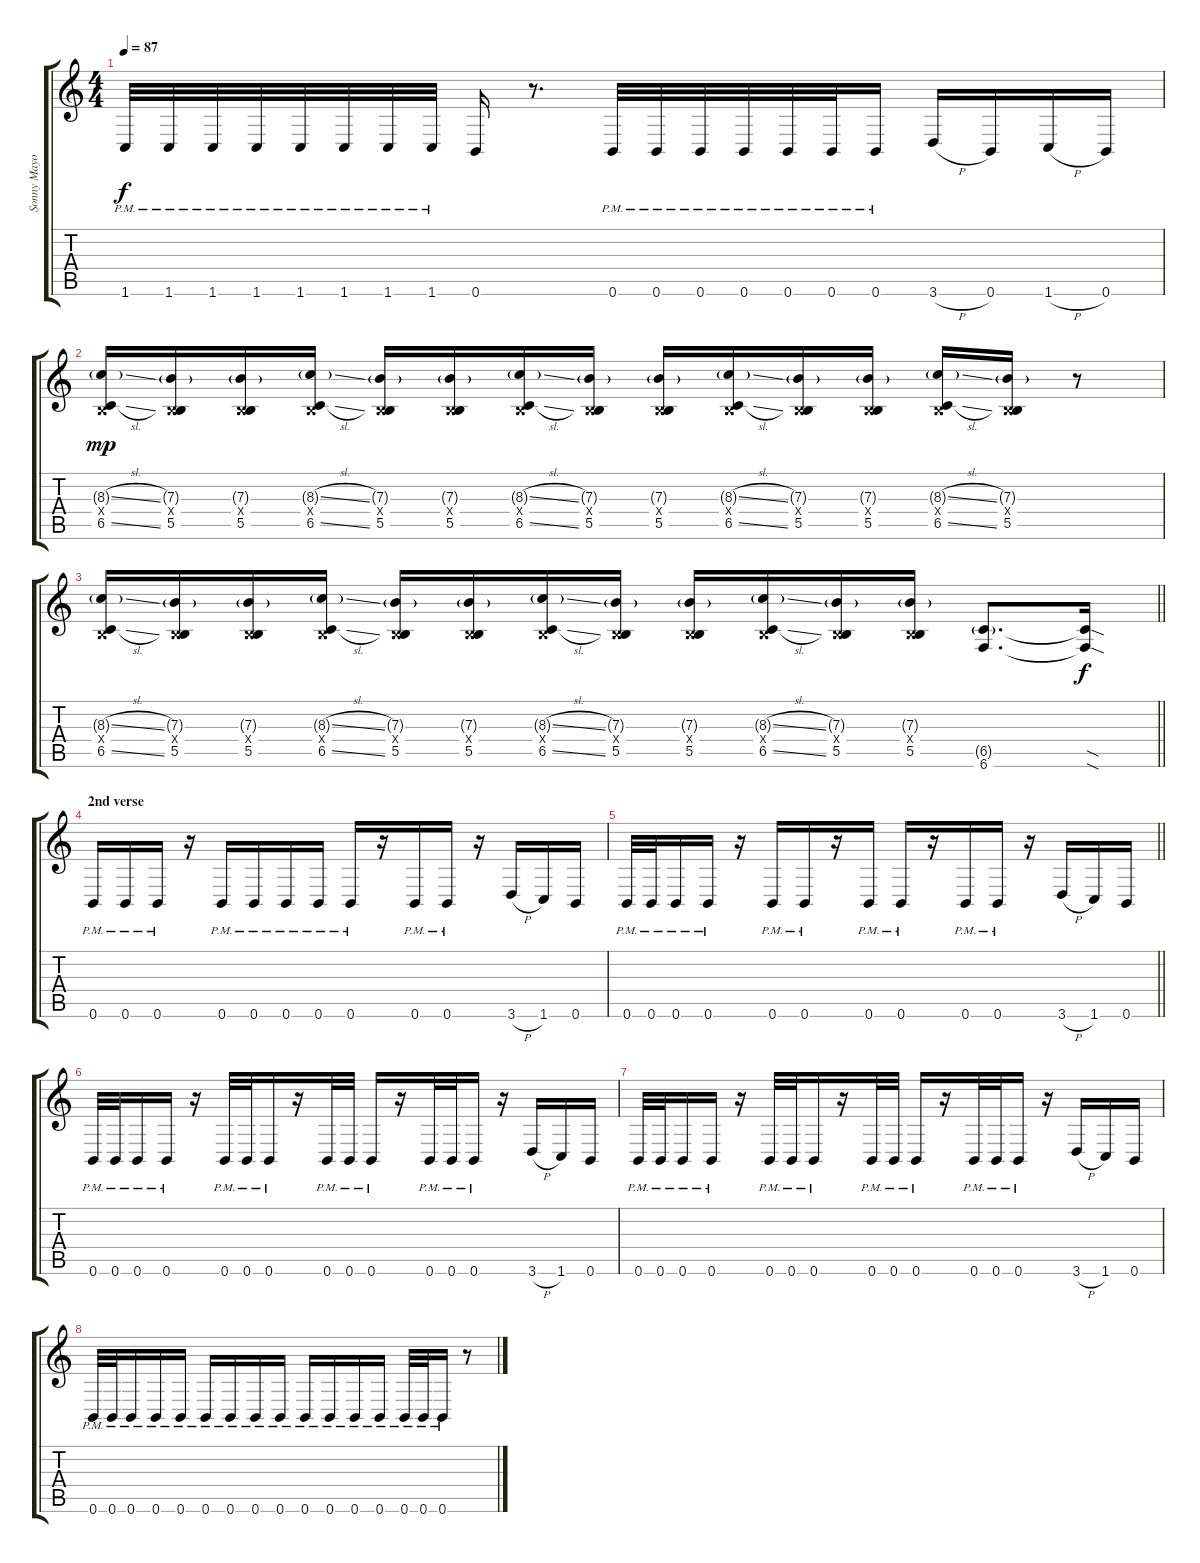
\track ("Sonny Mayo/Clint Lowery" "Sonny Mayo") {instrument distortionguitar}
\staff {score tabs}
\tuning (Db4 Ab3 E3 B2 Gb2 B1) {hide}
\ts (4 4)
\tempo 87
\clef g2
\ks c
1.6{pm}.32{dy f} 1.6{pm}.32 1.6{pm}.32 1.6{pm}.32 1.6{pm}.32 1.6{pm}.32 1.6{pm}.32 1.6{pm}.32 0.6.16 r.8{d} 0.6{pm}.32 0.6{pm}.32 0.6{pm}.32 0.6{pm}.32 0.6{pm}.32 0.6{pm}.32 0.6{pm}.16 3.6{h}.16 0.6.16 1.6{h}.16 0.6.16 |
(8.3{sl g} 0.4{x} 6.5{sl}).16{dy mp} (7.3{g} 0.4{x} 5.5).16 (7.3{g} 0.4{x} 5.5).16 (8.3{sl g} 0.4{x} 6.5{sl}).16 (7.3{g} 0.4{x} 5.5).16 (7.3{g} 0.4{x} 5.5).16 (8.3{sl g} 0.4{x} 6.5{sl}).16 (7.3{g} 0.4{x} 5.5).16 (7.3{g} 0.4{x} 5.5).16 (8.3{sl g} 0.4{x} 6.5{sl}).16 (7.3{g} 0.4{x} 5.5).16 (7.3{g} 0.4{x} 5.5).16 (8.3{sl g} 0.4{x} 6.5{sl}).16 (7.3{g} 0.4{x} 5.5).16 r.8 |
\barLineRight lightlight
(8.3{sl g} 0.4{x} 6.5{sl}).16 (7.3{g} 0.4{x} 5.5).16 (7.3{g} 0.4{x} 5.5).16 (8.3{sl g} 0.4{x} 6.5{sl}).16 (7.3{g} 0.4{x} 5.5).16 (7.3{g} 0.4{x} 5.5).16 (8.3{sl g} 0.4{x} 6.5{sl}).16 (7.3{g} 0.4{x} 5.5).16 (7.3{g} 0.4{x} 5.5).16 (8.3{sl g} 0.4{x} 6.5{sl}).16 (7.3{g} 0.4{x} 5.5).16 (7.3{g} 0.4{x} 5.5).16 (6.5{g} 6.6).8{d} (6.5{sod t} 6.6{sod t}).16{dy f} |
\section ("" "2nd verse")
0.6{pm}.16 0.6{pm}.16 0.6{pm}.16 r.16 0.6{pm}.16 0.6{pm}.16 0.6{pm}.16 0.6{pm}.16 0.6{pm}.16 r.16 0.6{pm}.16 0.6{pm}.16 r.16 3.6{h}.16 1.6.16 0.6.16 |
\barLineRight lightlight
0.6{pm}.32 0.6{pm}.32 0.6{pm}.16 0.6{pm}.16 r.16 0.6{pm}.16 0.6{pm}.16 r.16 0.6{pm}.16 0.6{pm}.16 r.16 0.6{pm}.16 0.6{pm}.16 r.16 3.6{h}.16 1.6.16 0.6.16 |
0.6{pm}.32 0.6{pm}.32 0.6{pm}.16 0.6{pm}.16 r.16 0.6{pm}.32 0.6{pm}.32 0.6{pm}.16 r.16 0.6{pm}.32 0.6{pm}.32 0.6{pm}.16 r.16 0.6{pm}.32 0.6{pm}.32 0.6{pm}.16 r.16 3.6{h}.16 1.6.16 0.6.16 |
0.6{pm}.32 0.6{pm}.32 0.6{pm}.16 0.6{pm}.16 r.16 0.6{pm}.32 0.6{pm}.32 0.6{pm}.16 r.16 0.6{pm}.32 0.6{pm}.32 0.6{pm}.16 r.16 0.6{pm}.32 0.6{pm}.32 0.6{pm}.16 r.16 3.6{h}.16 1.6.16 0.6.16 |
0.6{pm}.32 0.6{pm}.32 0.6{pm}.16 0.6{pm}.16 0.6{pm}.16 0.6{pm}.16 0.6{pm}.16 0.6{pm}.16 0.6{pm}.16 0.6{pm}.16 0.6{pm}.16 0.6{pm}.16 0.6{pm}.16 0.6{pm}.32 0.6{pm}.32 0.6{pm}.16 r.8
